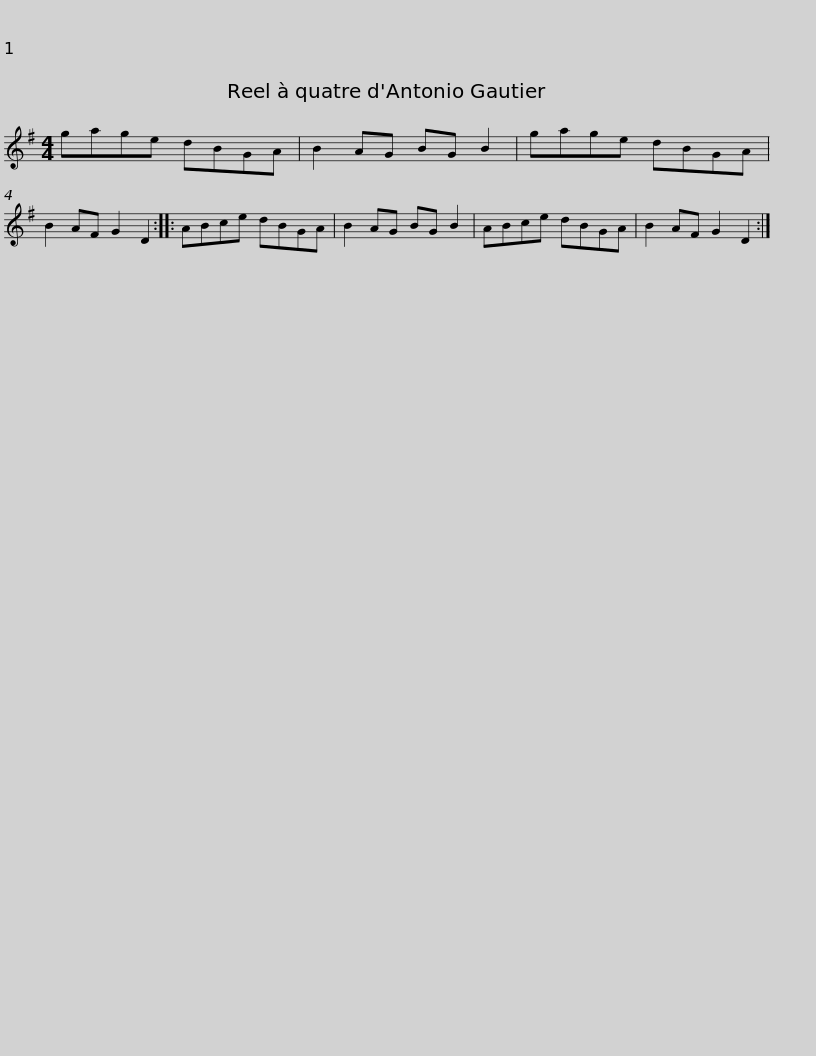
X:1
L:1/8
M:4/4
I:linebreak $
K:G
V:1 treble
V:1
 gage dBGA | B2 AG BG B2 | gage dBGA | B2 AF G2 D2 :: ABce dBGA | %5
 B2 AG BG B2 |$ ABce dBGA | B2 AF G2 D2 :| %8
